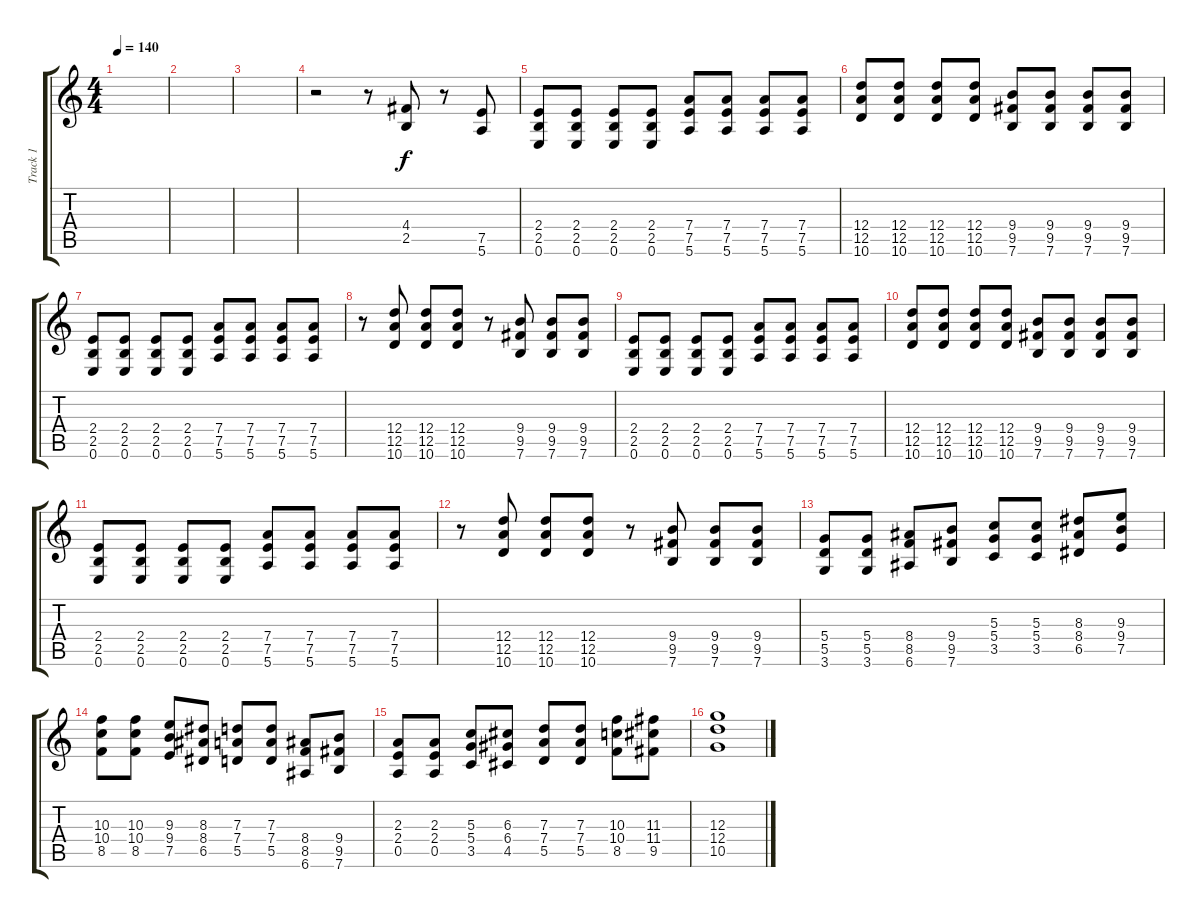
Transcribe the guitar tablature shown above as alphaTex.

\track ("Track 1" "Track 1") {instrument overdrivenguitar}
\staff {score tabs}
\tuning (E4 B3 G3 D3 A2 E2) {hide}
\ts (4 4)
\tempo 140
\clef g2
\ks c
|
|
|
r.2 r.8 (4.4 2.5).8 r.8 (7.5 5.6).8 |
(2.4 2.5 0.6).8 (2.4 2.5 0.6).8 (2.4 2.5 0.6).8 (2.4 2.5 0.6).8 (7.4 7.5 5.6).8 (7.4 7.5 5.6).8 (7.4 7.5 5.6).8 (7.4 7.5 5.6).8 |
(12.4 12.5 10.6).8 (12.4 12.5 10.6).8 (12.4 12.5 10.6).8 (12.4 12.5 10.6).8 (9.4 9.5 7.6).8 (9.4 9.5 7.6).8 (9.4 9.5 7.6).8 (9.4 9.5 7.6).8 |
(2.4 2.5 0.6).8 (2.4 2.5 0.6).8 (2.4 2.5 0.6).8 (2.4 2.5 0.6).8 (7.4 7.5 5.6).8 (7.4 7.5 5.6).8 (7.4 7.5 5.6).8 (7.4 7.5 5.6).8 |
r.8 (12.4 12.5 10.6).8 (12.4 12.5 10.6).8 (12.4 12.5 10.6).8 r.8 (9.4 9.5 7.6).8 (9.4 9.5 7.6).8 (9.4 9.5 7.6).8 |
(2.4 2.5 0.6).8 (2.4 2.5 0.6).8 (2.4 2.5 0.6).8 (2.4 2.5 0.6).8 (7.4 7.5 5.6).8 (7.4 7.5 5.6).8 (7.4 7.5 5.6).8 (7.4 7.5 5.6).8 |
(12.4 12.5 10.6).8 (12.4 12.5 10.6).8 (12.4 12.5 10.6).8 (12.4 12.5 10.6).8 (9.4 9.5 7.6).8 (9.4 9.5 7.6).8 (9.4 9.5 7.6).8 (9.4 9.5 7.6).8 |
(2.4 2.5 0.6).8 (2.4 2.5 0.6).8 (2.4 2.5 0.6).8 (2.4 2.5 0.6).8 (7.4 7.5 5.6).8 (7.4 7.5 5.6).8 (7.4 7.5 5.6).8 (7.4 7.5 5.6).8 |
r.8 (12.4 12.5 10.6).8 (12.4 12.5 10.6).8 (12.4 12.5 10.6).8 r.8 (9.4 9.5 7.6).8 (9.4 9.5 7.6).8 (9.4 9.5 7.6).8 |
(5.4 5.5 3.6).8 (5.4 5.5 3.6).8 (8.4 8.5 6.6).8 (9.4 9.5 7.6).8 (5.3 5.4 3.5).8 (5.3 5.4 3.5).8 (8.3 8.4 6.5).8 (9.3 9.4 7.5).8 |
(10.3 10.4 8.5).8 (10.3 10.4 8.5).8 (9.3 9.4 7.5).8 (8.3 8.4 6.5).8 (7.3 7.4 5.5).8 (7.3 7.4 5.5).8 (8.4 8.5 6.6).8 (9.4 9.5 7.6).8 |
(2.3 2.4 0.5).8 (2.3 2.4 0.5).8 (5.3 5.4 3.5).8 (6.3 6.4 4.5).8 (7.3 7.4 5.5).8 (7.3 7.4 5.5).8 (10.3 10.4 8.5).8 (11.3 11.4 9.5).8 |
(12.3 12.4 10.5).1
